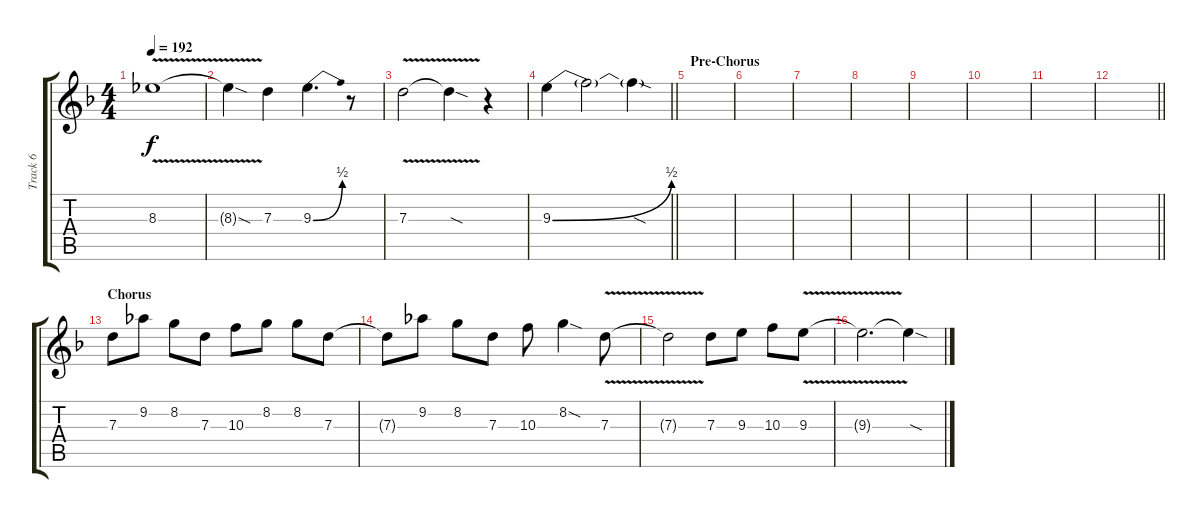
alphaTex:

\track ("Track 6" "Track 6") {instrument distortionguitar}
\staff {score tabs}
\tuning (E4 B3 G3 D3 A2 D2) {hide}
\ts (4 4)
\tempo 192
\clef g2
\ks f
8.3{v}.1{dy f} |
8.3{sod t}.4 7.3.4 9.3{be (bend 0 0 60 2)}.4{d} r.8 |
7.3{v}.2 7.3{sod t}.4 r.4 |
\barLineRight lightlight
9.3{be (bend 0 0 60 2)}.4 9.3{t}.2 9.3{sod t}.4 |
\section ("" "Pre-Chorus")
|
|
|
|
|
|
|
\barLineRight lightlight
|
\section ("" "Chorus")
7.3.8 9.2.8 8.2.8 7.3.8 10.3.8 8.2.8 8.2.8 7.3.8 |
7.3{t}.8 9.2.8 8.2.8 7.3.8 10.3.8 8.2{sod}.4 7.3{v}.8 |
7.3{t}.2 7.3.8 9.3.8 10.3.8 9.3{v}.8 |
9.3{t}.2{d} 9.3{sod t}.4
